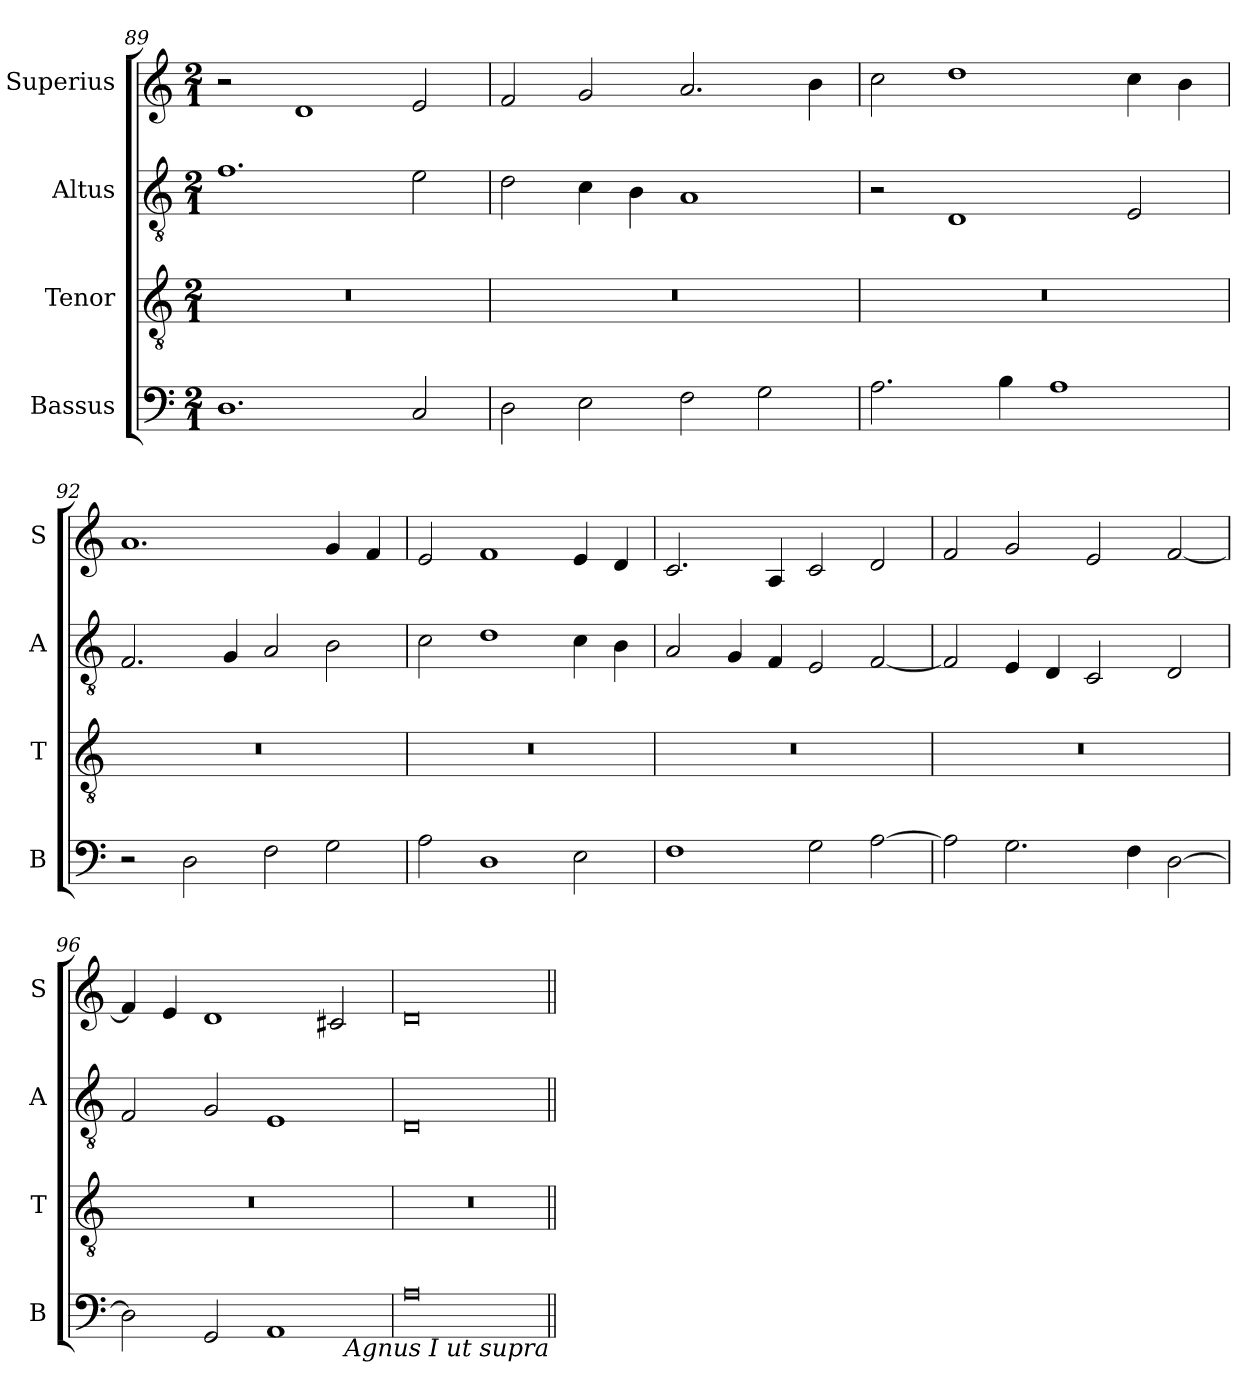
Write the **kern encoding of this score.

**kern	**kern	**kern	**kern
*part4	*part3	*part2	*part1
*staff4	*staff3	*staff2	*staff1
*I"Bassus	*I"Tenor	*I"Altus	*I"Superius
*I'B	*I'T	*I'A	*I'S
*clefF4	*clefGv2	*clefGv2	*clefG2
*k[]	*k[]	*k[]	*k[]
*M2/1	*M2/1	*M2/1	*M2/1
=89	=89	=89	=89
1.D	0r	1.f	2r
.	.	.	1d
2C/	.	2e\	2e/
=90	=90	=90	=90
2D\	0r	2d\	2f/
2E\	.	4c\	2g/
.	.	4B\	.
2F\	.	1A	2.a/
2G\	.	.	.
.	.	.	4b\
=91	=91	=91	=91
2.A\	0r	2r	2cc\
.	.	1D	1dd
4B\	.	.	.
1A	.	.	.
.	.	2E/	4cc\
.	.	.	4b\
=92	=92	=92	=92
2r	0r	2.F/	1.a
2D\	.	.	.
.	.	4G/	.
2F\	.	2A/	.
2G\	.	2B\	4g/
.	.	.	4f/
=93	=93	=93	=93
2A\	0r	2c\	2e/
1D	.	1d	1f
2E\	.	4c\	4e/
.	.	4B\	4d/
=94	=94	=94	=94
1F	0r	2A/	2.c/
.	.	4G/	.
.	.	4F/	4A/
2G\	.	2E/	2c/
[2A\	.	[2F/	2d/
=95	=95	=95	=95
2A\]	0r	2F/]	2f/
2.G\	.	4E/	2g/
.	.	4D/	.
.	.	2C/	2e/
4F\	.	.	.
[2D\	.	2D/	[2f/
=96	=96	=96	=96
2D\]	0r	2F/	4f/]
.	.	.	4e/
2GG/	.	2G/	1d
1AA	.	1E	.
.	.	.	2c#X/
=97	=97	=97	=97
0A	0r	0D	0d
!LO:TX:b:i:rj:t=Agnus I ut supra	!	!	!
=||	=||	=||	=||
*-	*-	*-	*-
